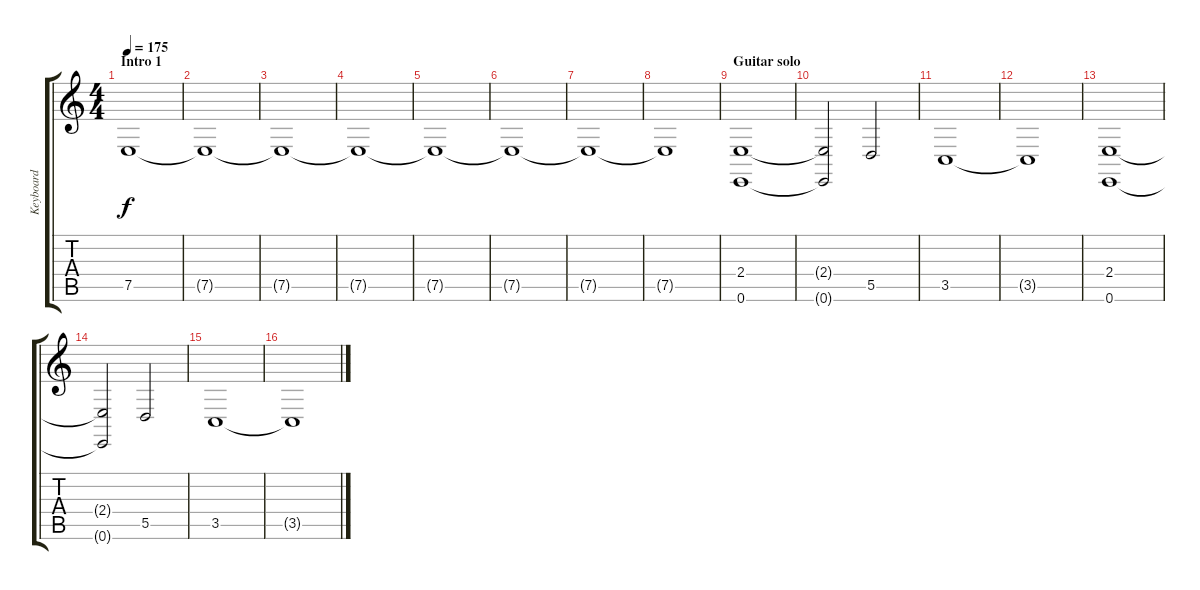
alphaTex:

\track ("Keyboard" "Keyboard") {instrument stringensemble1}
\staff {score tabs}
\tuning (E4 B3 G3 D3 A2 E2) {hide}
\ts (4 4)
\section ("" "Intro 1")
\tempo 175
\clef g2
\ks c
7.5.1{dy f instrument stringensemble1} |
7.5{t}.1 |
7.5{t}.1 |
7.5{t}.1 |
7.5{t}.1 |
7.5{t}.1 |
7.5{t}.1 |
7.5{t}.1 |
\section ("" "Guitar solo")
(2.4 0.6).1{instrument choiraahs} |
(2.4{t} 0.6{t}).2 5.5.2 |
3.5.1 |
3.5{t}.1 |
(2.4 0.6).1 |
(2.4{t} 0.6{t}).2 5.5.2 |
3.5.1 |
3.5{t}.1
